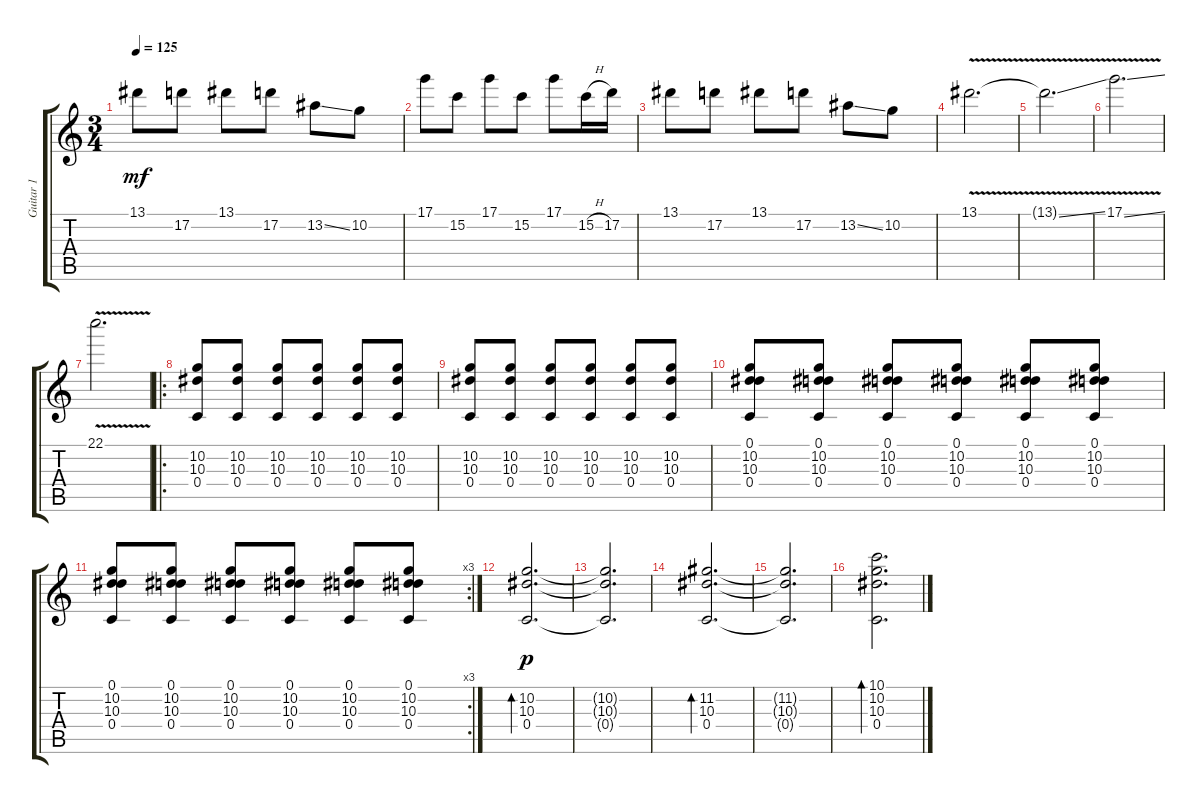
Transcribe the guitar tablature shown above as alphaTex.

\track ("Guitar 1" "Guitar 1") {instrument distortionguitar}
\staff {score tabs}
\tuning (D4 A3 F3 C3 G2 C2) {hide}
\ts (3 4)
\tempo 125
\clef g2
\ks c
13.1.8{dy mf} 17.2.8 13.1.8 17.2.8 13.2{ss}.8 10.2.8 |
17.1.8 15.2.8 17.1.8 15.2.8 17.1.8 15.2{h}.16 17.2.16 |
13.1.8 17.2.8 13.1.8 17.2.8 13.2{ss}.8 10.2.8 |
13.1{v}.2{d} |
13.1{v ss t}.2{d} |
17.1{v ss}.2{d} |
22.1{v}.2{d} |
\ro
(10.2 10.3 0.4).8 (10.2 10.3 0.4).8 (10.2 10.3 0.4).8 (10.2 10.3 0.4).8 (10.2 10.3 0.4).8 (10.2 10.3 0.4).8 |
(10.2 10.3 0.4).8 (10.2 10.3 0.4).8 (10.2 10.3 0.4).8 (10.2 10.3 0.4).8 (10.2 10.3 0.4).8 (10.2 10.3 0.4).8 |
(0.1 10.2 10.3 0.4).8 (0.1 10.2 10.3 0.4).8 (0.1 10.2 10.3 0.4).8 (0.1 10.2 10.3 0.4).8 (0.1 10.2 10.3 0.4).8 (0.1 10.2 10.3 0.4).8 |
\rc 3
(0.1 10.2 10.3 0.4).8 (0.1 10.2 10.3 0.4).8 (0.1 10.2 10.3 0.4).8 (0.1 10.2 10.3 0.4).8 (0.1 10.2 10.3 0.4).8 (0.1 10.2 10.3 0.4).8 |
(10.2 10.3 0.4).2{d bd 30 dy p} |
(10.2{t} 10.3{t} 0.4{t}).2{d} |
(11.2 10.3 0.4).2{d bd 30} |
(11.2{t} 10.3{t} 0.4{t}).2{d} |
(10.1 10.2 10.3 0.4).2{d bd 30}
